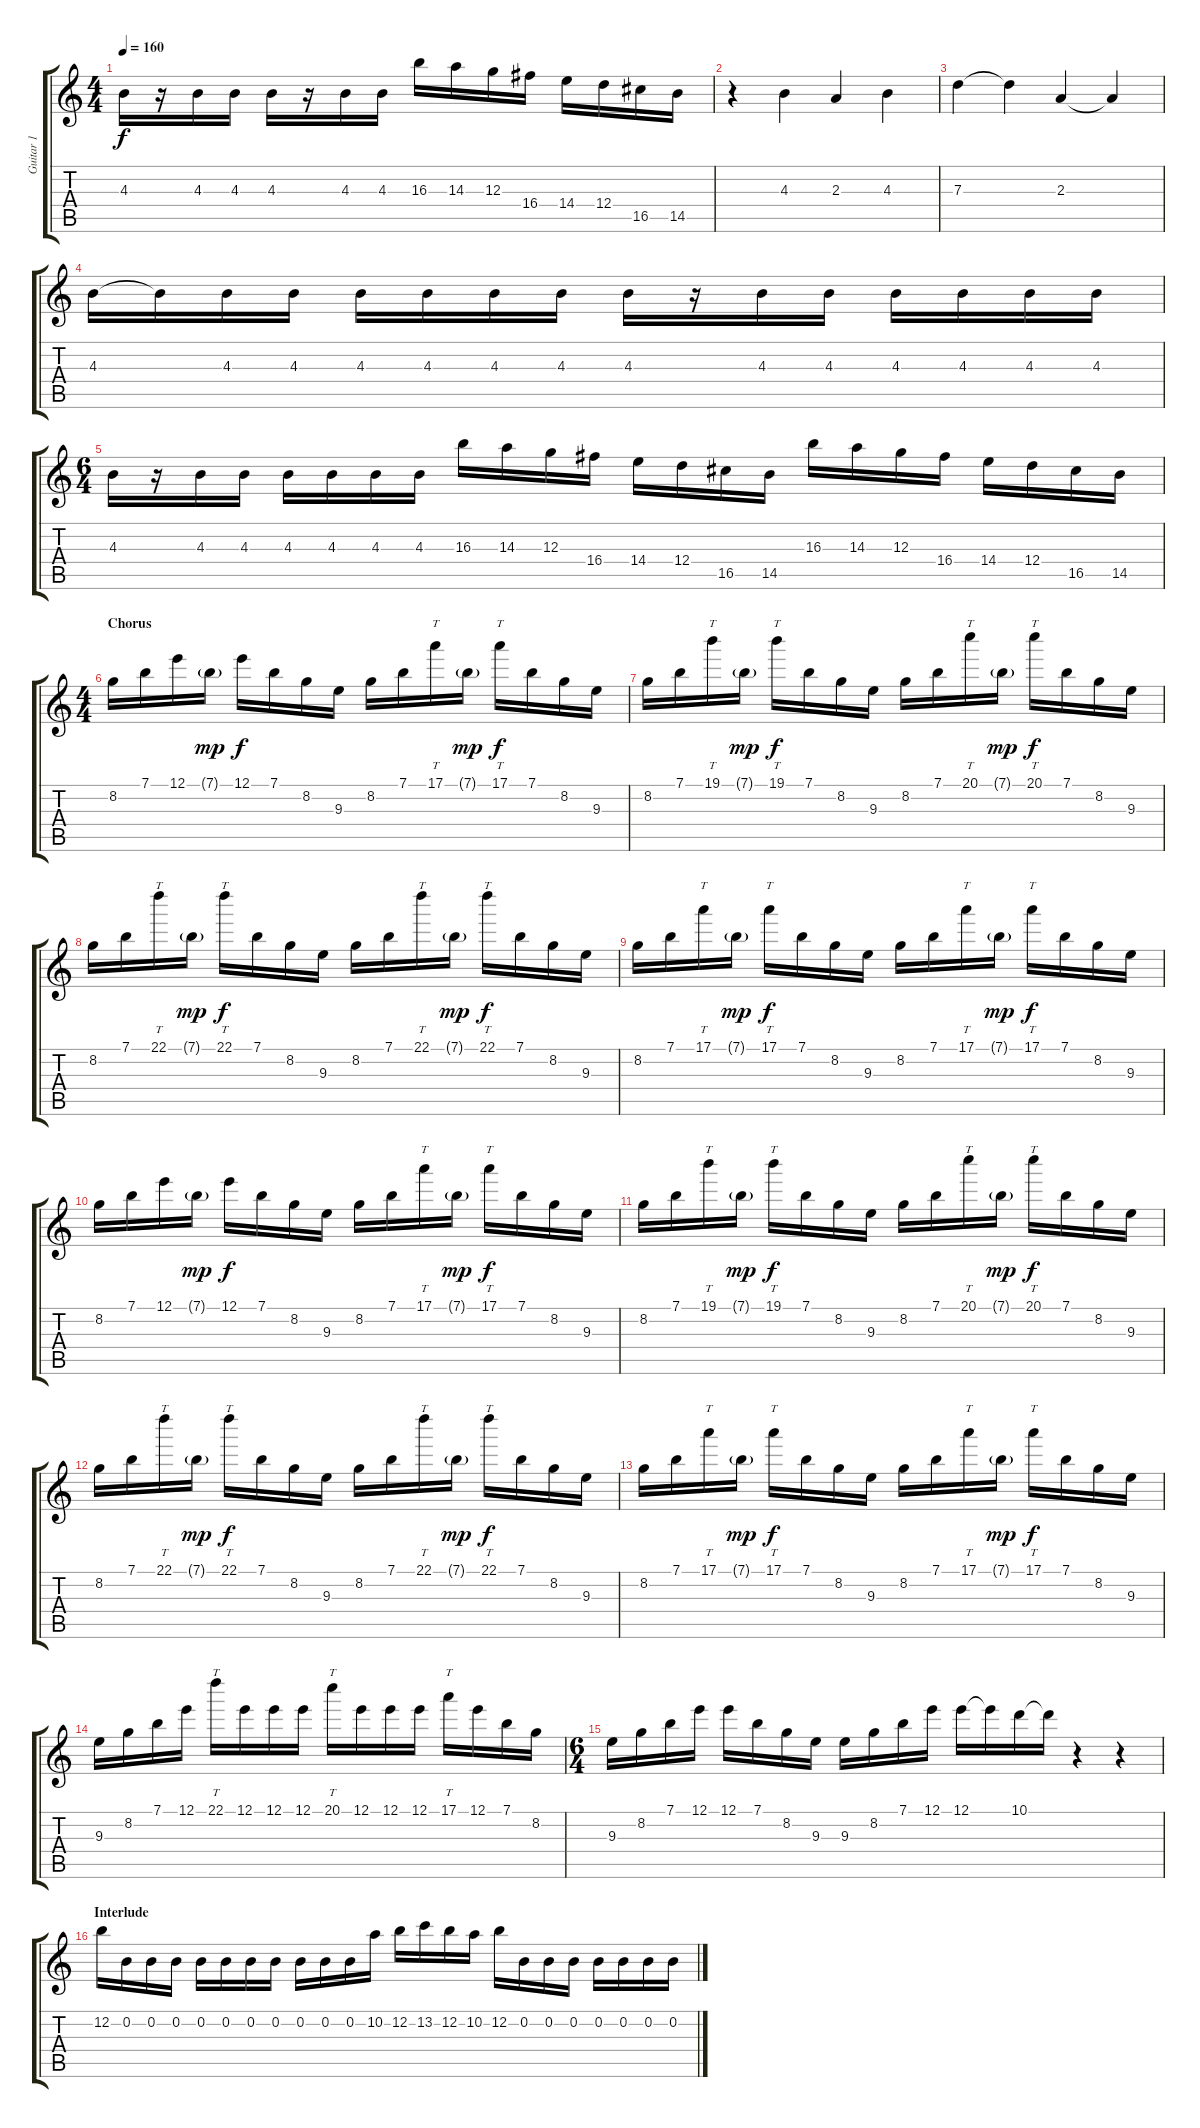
\track ("Guitar 1" "Guitar 1") {instrument distortionguitar}
\staff {score tabs}
\tuning (E4 B3 G3 D3 A2 E2) {hide}
\ts (4 4)
\tempo 160
\clef g2
\ks c
4.3.16{dy f} r.16 4.3.16 4.3.16 4.3.16 r.16 4.3.16 4.3.16 16.3.16 14.3.16 12.3.16 16.4.16 14.4.16 12.4.16 16.5.16 14.5.16 |
r.4 4.3.4 2.3.4 4.3.4 |
7.3.4 7.3{t}.4 2.3.4 2.3{t}.4 |
4.3.16 4.3{t}.16 4.3.16 4.3.16 4.3.16 4.3.16 4.3.16 4.3.16 4.3.16 r.16 4.3.16 4.3.16 4.3.16 4.3.16 4.3.16 4.3.16 |
\ts (6 4)
4.3.16 r.16 4.3.16 4.3.16 4.3.16 4.3.16 4.3.16 4.3.16 16.3.16 14.3.16 12.3.16 16.4.16 14.4.16 12.4.16 16.5.16 14.5.16 16.3.16 14.3.16 12.3.16 16.4.16 14.4.16 12.4.16 16.5.16 14.5.16 |
\ts (4 4)
\section ("" "Chorus")
8.2.16 7.1.16 12.1.16 7.1{g}.16{dy mp} 12.1.16{dy f} 7.1.16 8.2.16 9.3.16 8.2.16 7.1.16 17.1.16{tt} 7.1{g}.16{dy mp} 17.1.16{tt dy f} 7.1.16 8.2.16 9.3.16 |
8.2.16 7.1.16 19.1.16{tt} 7.1{g}.16{dy mp} 19.1.16{tt dy f} 7.1.16 8.2.16 9.3.16 8.2.16 7.1.16 20.1.16{tt} 7.1{g}.16{dy mp} 20.1.16{tt dy f} 7.1.16 8.2.16 9.3.16 |
8.2.16 7.1.16 22.1.16{tt} 7.1{g}.16{dy mp} 22.1.16{tt dy f} 7.1.16 8.2.16 9.3.16 8.2.16 7.1.16 22.1.16{tt} 7.1{g}.16{dy mp} 22.1.16{tt dy f} 7.1.16 8.2.16 9.3.16 |
8.2.16 7.1.16 17.1.16{tt} 7.1{g}.16{dy mp} 17.1.16{tt dy f} 7.1.16 8.2.16 9.3.16 8.2.16 7.1.16 17.1.16{tt} 7.1{g}.16{dy mp} 17.1.16{tt dy f} 7.1.16 8.2.16 9.3.16 |
8.2.16 7.1.16 12.1.16 7.1{g}.16{dy mp} 12.1.16{dy f} 7.1.16 8.2.16 9.3.16 8.2.16 7.1.16 17.1.16{tt} 7.1{g}.16{dy mp} 17.1.16{tt dy f} 7.1.16 8.2.16 9.3.16 |
8.2.16 7.1.16 19.1.16{tt} 7.1{g}.16{dy mp} 19.1.16{tt dy f} 7.1.16 8.2.16 9.3.16 8.2.16 7.1.16 20.1.16{tt} 7.1{g}.16{dy mp} 20.1.16{tt dy f} 7.1.16 8.2.16 9.3.16 |
8.2.16 7.1.16 22.1.16{tt} 7.1{g}.16{dy mp} 22.1.16{tt dy f} 7.1.16 8.2.16 9.3.16 8.2.16 7.1.16 22.1.16{tt} 7.1{g}.16{dy mp} 22.1.16{tt dy f} 7.1.16 8.2.16 9.3.16 |
8.2.16 7.1.16 17.1.16{tt} 7.1{g}.16{dy mp} 17.1.16{tt dy f} 7.1.16 8.2.16 9.3.16 8.2.16 7.1.16 17.1.16{tt} 7.1{g}.16{dy mp} 17.1.16{tt dy f} 7.1.16 8.2.16 9.3.16 |
9.3.16 8.2.16 7.1.16 12.1.16 22.1.16{tt} 12.1.16 12.1.16 12.1.16 20.1.16{tt} 12.1.16 12.1.16 12.1.16 17.1.16{tt} 12.1.16 7.1.16 8.2.16 |
\ts (6 4)
9.3.16 8.2.16 7.1.16 12.1.16 12.1.16 7.1.16 8.2.16 9.3.16 9.3.16 8.2.16 7.1.16 12.1.16 12.1.16 12.1{t}.16 10.1.16 10.1{t}.16 r.4 r.4 |
\section ("" "Interlude")
12.2.16{instrument distortionguitar} 0.2.16 0.2.16 0.2.16 0.2.16 0.2.16 0.2.16 0.2.16 0.2.16 0.2.16 0.2.16 10.2.16 12.2.16 13.2.16 12.2.16 10.2.16 12.2.16 0.2.16 0.2.16 0.2.16 0.2.16 0.2.16 0.2.16 0.2.16
